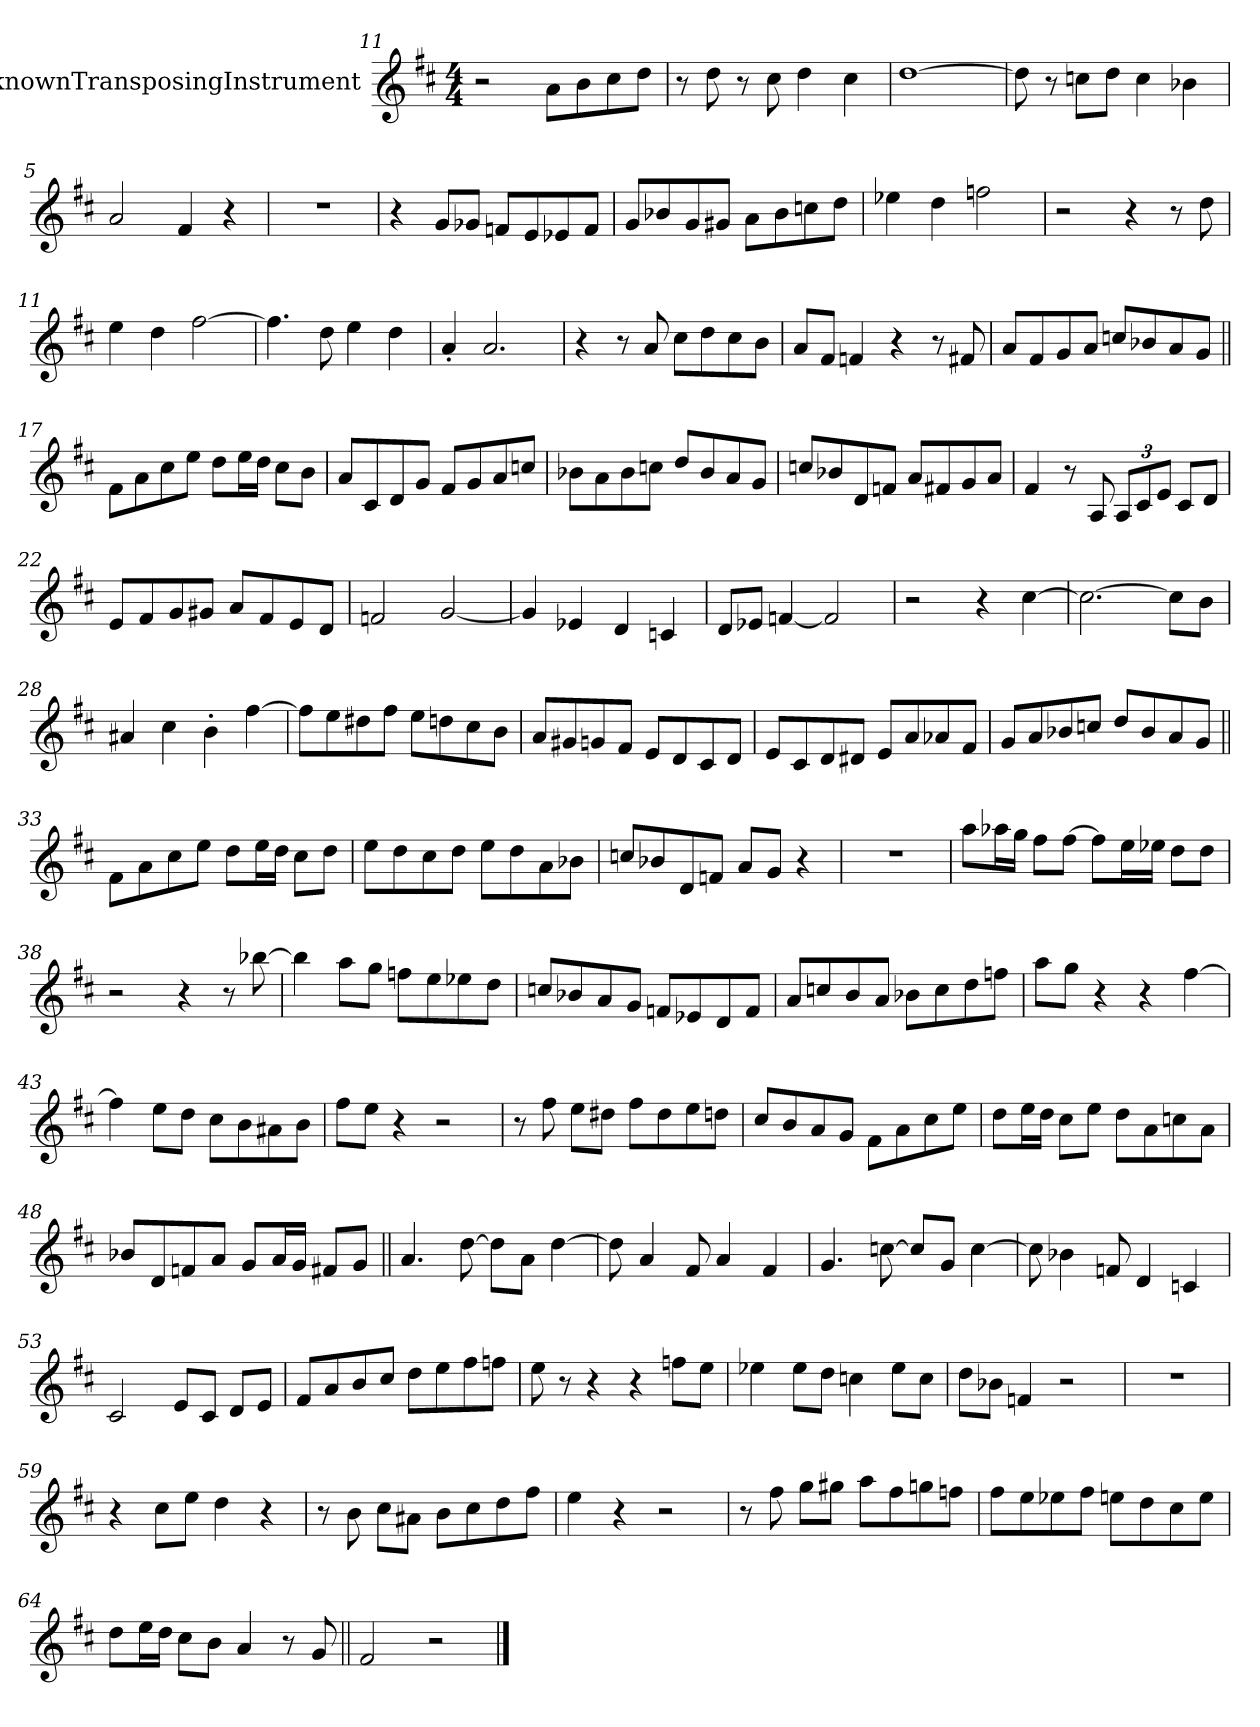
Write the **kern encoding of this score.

**kern
*part1
*staff1
*I"UnknownTransposingInstrument
*clefG2
*ITrd1c2
*k[]
*C:
*M4/4
=11
2r
8g\L
8a\
8b\
8cc\J
=2
8r
8cc\
8r
8b\
4cc\
4b\
=3
[1cc
=4
8cc\]
8r
8b-X\L
8cc\J
4b-\
4a-X\
=5
2g/
4e/
4r
=6
1r
=7
4r
8f/L
8f-X/J
8e-X/L
8d/
8d-X/
8e-/J
=8
8f/L
8a-X/
8f/
8f#X/J
8g\L
8a-\
8b-X\
8cc\J
=9
4dd-X\
4cc\
2ee-X\
=10
2r
4r
8r
8cc\
=11
4dd\
4cc\
[2ee\
=12
4.ee\]
8cc\
4dd\
4cc\
=13
4g'/
2.g/
=14
4r
8r
8g/
8b\L
8cc\
8b\
8a\J
=15
8g/L
8e/J
4e-X/
4r
8r
8en/
=16
8g/L
8e/
8f/
8g/J
8b-X/L
8a-X/
8g/
8f/J
=17||
8e\L
8g\
8b\
8dd\J
8cc\L
16dd\L
16cc\JJ
8b\L
8a\J
=18
8g/L
8B/
8c/
8f/J
8e/L
8f/
8g/
8b-X/J
=19
8a-X\L
8g\
8a-\
8b-X\J
8cc/L
8a-/
8g/
8f/J
=20
8b-X/L
8a-X/
8c/
8e-X/J
8g/L
8en/
8f/
8g/J
=21
4e/
8r
8G/
12G/L
12B/
12d/J
8B/L
8c/J
=22
8d/L
8e/
8f/
8f#X/J
8g/L
8e/
8d/
8c/J
=23
2e-X/
[2f/
=24
4f/]
4d-X/
4c/
4B-X/
=25
8c/L
8d-X/J
[4e-X/
2e-/]
=26
2r
4r
[4b\
=27
2.b\_
8b\L]
8a\J
=28
4g#X/
4b\
4a'\
[4ee\
=29
8ee\L]
8dd\
8cc#X\
8ee\J
8dd\L
8ccn\
8b\
8a\J
=30
8g/L
8f#X/
8fn/
8e/J
8d/L
8c/
8B/
8c/J
=31
8d/L
8B/
8c/
8c#X/J
8d/L
8g/
8g-X/
8e/J
=32
8f/L
8g/
8a-X/
8b-X/J
8cc/L
8a-/
8g/
8f/J
=33||
8e\L
8g\
8b\
8dd\J
8cc\L
16dd\L
16cc\JJ
8b\L
8cc\J
=34
8dd\L
8cc\
8b\
8cc\J
8dd\L
8cc\
8g\
8a-X\J
=35
8b-X/L
8a-X/
8c/
8e-X/J
8g/L
8f/J
4r
=36
1r
=37
8gg\L
16gg-X\L
16ff\JJ
8ee\L
[8ee\J
8ee\L]
16dd\L
16dd-X\JJ
8cc\L
8cc\J
=38
2r
4r
8r
[8aa-X\
=39
4aa-\]
8gg\L
8ff\J
8ee-X\L
8dd\
8dd-X\
8cc\J
=40
8b-X/L
8a-X/
8g/
8f/J
8e-X/L
8d-X/
8c/
8e-/J
=41
8g/L
8b-X/
8a/
8g/J
8a-X\L
8b-\
8cc\
8ee-X\J
=42
8gg\L
8ff\J
4r
4r
[4ee\
=43
4ee\]
8dd\L
8cc\J
8b\L
8a\
8g#X\
8a\J
=44
8ee\L
8dd\J
4r
2r
=45
8r
8ee\
8dd\L
8cc#X\J
8ee\L
8cc#\
8dd\
8ccn\J
=46
8b/L
8a/
8g/
8f/J
8e\L
8g\
8b\
8dd\J
=47
8cc\L
16dd\L
16cc\JJ
8b\L
8dd\J
8cc\L
8g\
8b-X\
8g\J
=48
8a-X/L
8c/
8e-X/
8g/J
8f/L
16g/L
16f/JJ
8en/L
8f/J
=49||
4.g/
[8cc\
8cc\L]
8g\J
[4cc\
=50
8cc\]
4g/
8e/
4g/
4e/
=51
4.f/
[8b-X\
8b-/L]
8f/J
[4b-\
=52
8b-\]
4a-X\
8e-X/
4c/
4B-X/
=53
2B/
8d/L
8B/J
8c/L
8d/J
=54
8e/L
8g/
8a/
8b/J
8cc\L
8dd\
8ee\
8ee-X\J
=55
8dd\
8r
4r
4r
8ee-X\L
8dd\J
=56
4dd-X\
8dd-\L
8cc\J
4b-X\
8dd-\L
8b-\J
=57
8cc\L
8a-X\J
4e-X/
2r
=58
1r
=59
4r
8b\L
8dd\J
4cc\
4r
=60
8r
8a\
8b\L
8g#X\J
8a\L
8b\
8cc\
8ee\J
=61
4dd\
4r
2r
=62
8r
8ee\
8ff\L
8ff#X\J
8gg\L
8ee\
8ffn\
8ee-X\J
=63
8ee\L
8dd\
8dd-X\
8ee\J
8ddn\L
8cc\
8b\
8dd\J
=64
8cc\L
16dd\L
16cc\JJ
8b\L
8a\J
4g/
8r
8f/
=65||
2e/
2r
==
*-
